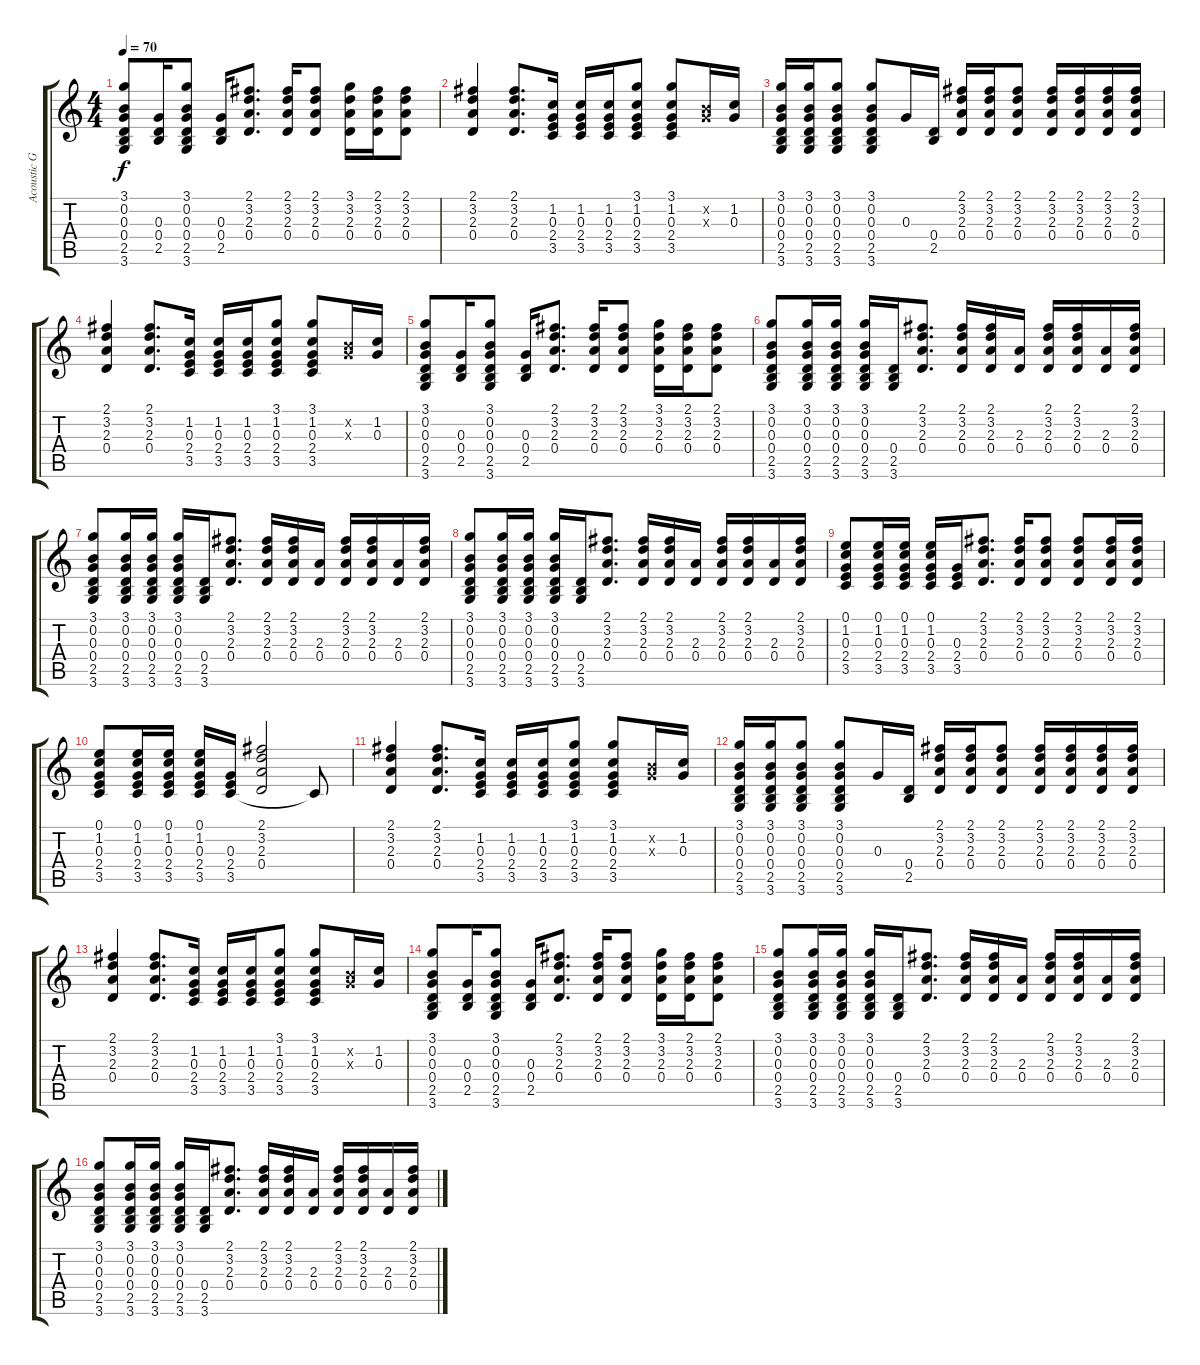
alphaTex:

\track ("Acoustic Guitar" "Acoustic G") {instrument acousticguitarsteel}
\staff {score tabs}
\tuning (E4 B3 G3 D3 A2 E2) {hide}
\ts (4 4)
\tempo 70
\clef g2
\ks c
(3.1 0.2 0.3 0.4 2.5 3.6).8{dy f} (0.3 0.4 2.5).16 (3.1 0.2 0.3 0.4 2.5 3.6).8 (0.3 0.4 2.5).16 (2.1 3.2 2.3 0.4).8{d} (2.1 3.2 2.3 0.4).16 (2.1 3.2 2.3 0.4).8 (3.1 3.2 2.3 0.4).16 (2.1 3.2 2.3 0.4).16 (2.1 3.2 2.3 0.4).8 |
(2.1 3.2 2.3 0.4).4 (2.1 3.2 2.3 0.4).8{d} (1.2 0.3 2.4 3.5).16 (1.2 0.3 2.4 3.5).16 (1.2 0.3 2.4 3.5).16 (3.1 1.2 0.3 2.4 3.5).8 (3.1 1.2 0.3 2.4 3.5).8 (0.2{x} 0.3{x}).16 (1.2 0.3).16 |
(3.1 0.2 0.3 0.4 2.5 3.6).16 (3.1 0.2 0.3 0.4 2.5 3.6).16 (3.1 0.2 0.3 0.4 2.5 3.6).8 (3.1 0.2 0.3 0.4 2.5 3.6).8 0.3.16 (0.4 2.5).16 (2.1 3.2 2.3 0.4).16 (2.1 3.2 2.3 0.4).16 (2.1 3.2 2.3 0.4).8 (2.1 3.2 2.3 0.4).16 (2.1 3.2 2.3 0.4).16 (2.1 3.2 2.3 0.4).16 (2.1 3.2 2.3 0.4).16 |
(2.1 3.2 2.3 0.4).4 (2.1 3.2 2.3 0.4).8{d} (1.2 0.3 2.4 3.5).16 (1.2 0.3 2.4 3.5).16 (1.2 0.3 2.4 3.5).16 (3.1 1.2 0.3 2.4 3.5).8 (3.1 1.2 0.3 2.4 3.5).8 (0.2{x} 0.3{x}).16 (1.2 0.3).16 |
(3.1 0.2 0.3 0.4 2.5 3.6).8 (0.3 0.4 2.5).16 (3.1 0.2 0.3 0.4 2.5 3.6).8 (0.3 0.4 2.5).16 (2.1 3.2 2.3 0.4).8{d} (2.1 3.2 2.3 0.4).16 (2.1 3.2 2.3 0.4).8 (3.1 3.2 2.3 0.4).16 (2.1 3.2 2.3 0.4).16 (2.1 3.2 2.3 0.4).8 |
(3.1 0.2 0.3 0.4 2.5 3.6).8 (3.1 0.2 0.3 0.4 2.5 3.6).16 (3.1 0.2 0.3 0.4 2.5 3.6).16 (3.1 0.2 0.3 0.4 2.5 3.6).16 (0.4 2.5 3.6).16 (2.1 3.2 2.3 0.4).8{d} (2.1 3.2 2.3 0.4).16 (2.1 3.2 2.3 0.4).16 (2.3 0.4).16 (2.1 3.2 2.3 0.4).16 (2.1 3.2 2.3 0.4).16 (2.3 0.4).16 (2.1 3.2 2.3 0.4).16 |
(3.1 0.2 0.3 0.4 2.5 3.6).8 (3.1 0.2 0.3 0.4 2.5 3.6).16 (3.1 0.2 0.3 0.4 2.5 3.6).16 (3.1 0.2 0.3 0.4 2.5 3.6).16 (0.4 2.5 3.6).16 (2.1 3.2 2.3 0.4).8{d} (2.1 3.2 2.3 0.4).16 (2.1 3.2 2.3 0.4).16 (2.3 0.4).16 (2.1 3.2 2.3 0.4).16 (2.1 3.2 2.3 0.4).16 (2.3 0.4).16 (2.1 3.2 2.3 0.4).16 |
(3.1 0.2 0.3 0.4 2.5 3.6).8 (3.1 0.2 0.3 0.4 2.5 3.6).16 (3.1 0.2 0.3 0.4 2.5 3.6).16 (3.1 0.2 0.3 0.4 2.5 3.6).16 (0.4 2.5 3.6).16 (2.1 3.2 2.3 0.4).8{d} (2.1 3.2 2.3 0.4).16 (2.1 3.2 2.3 0.4).16 (2.3 0.4).16 (2.1 3.2 2.3 0.4).16 (2.1 3.2 2.3 0.4).16 (2.3 0.4).16 (2.1 3.2 2.3 0.4).16 |
(0.1 1.2 0.3 2.4 3.5).8 (0.1 1.2 0.3 2.4 3.5).16 (0.1 1.2 0.3 2.4 3.5).16 (0.1 1.2 0.3 2.4 3.5).16 (0.3 2.4 3.5).16 (2.1 3.2 2.3 0.4).8{d} (2.1 3.2 2.3 0.4).16 (2.1 3.2 2.3 0.4).8 (2.1 3.2 2.3 0.4).8 (2.1 3.2 2.3 0.4).16 (2.1 3.2 2.3 0.4).16 |
(0.1 1.2 0.3 2.4 3.5).8 (0.1 1.2 0.3 2.4 3.5).16 (0.1 1.2 0.3 2.4 3.5).16 (0.1 1.2 0.3 2.4 3.5).16 (0.3 2.4 3.5).16 (2.1 3.2 2.3 0.4).2 3.5{t}.8 |
(2.1 3.2 2.3 0.4).4 (2.1 3.2 2.3 0.4).8{d} (1.2 0.3 2.4 3.5).16 (1.2 0.3 2.4 3.5).16 (1.2 0.3 2.4 3.5).16 (3.1 1.2 0.3 2.4 3.5).8 (3.1 1.2 0.3 2.4 3.5).8 (0.2{x} 0.3{x}).16 (1.2 0.3).16 |
(3.1 0.2 0.3 0.4 2.5 3.6).16 (3.1 0.2 0.3 0.4 2.5 3.6).16 (3.1 0.2 0.3 0.4 2.5 3.6).8 (3.1 0.2 0.3 0.4 2.5 3.6).8 0.3.16 (0.4 2.5).16 (2.1 3.2 2.3 0.4).16 (2.1 3.2 2.3 0.4).16 (2.1 3.2 2.3 0.4).8 (2.1 3.2 2.3 0.4).16 (2.1 3.2 2.3 0.4).16 (2.1 3.2 2.3 0.4).16 (2.1 3.2 2.3 0.4).16 |
(2.1 3.2 2.3 0.4).4 (2.1 3.2 2.3 0.4).8{d} (1.2 0.3 2.4 3.5).16 (1.2 0.3 2.4 3.5).16 (1.2 0.3 2.4 3.5).16 (3.1 1.2 0.3 2.4 3.5).8 (3.1 1.2 0.3 2.4 3.5).8 (0.2{x} 0.3{x}).16 (1.2 0.3).16 |
(3.1 0.2 0.3 0.4 2.5 3.6).8 (0.3 0.4 2.5).16 (3.1 0.2 0.3 0.4 2.5 3.6).8 (0.3 0.4 2.5).16 (2.1 3.2 2.3 0.4).8{d} (2.1 3.2 2.3 0.4).16 (2.1 3.2 2.3 0.4).8 (3.1 3.2 2.3 0.4).16 (2.1 3.2 2.3 0.4).16 (2.1 3.2 2.3 0.4).8 |
(3.1 0.2 0.3 0.4 2.5 3.6).8 (3.1 0.2 0.3 0.4 2.5 3.6).16 (3.1 0.2 0.3 0.4 2.5 3.6).16 (3.1 0.2 0.3 0.4 2.5 3.6).16 (0.4 2.5 3.6).16 (2.1 3.2 2.3 0.4).8{d} (2.1 3.2 2.3 0.4).16 (2.1 3.2 2.3 0.4).16 (2.3 0.4).16 (2.1 3.2 2.3 0.4).16 (2.1 3.2 2.3 0.4).16 (2.3 0.4).16 (2.1 3.2 2.3 0.4).16 |
(3.1 0.2 0.3 0.4 2.5 3.6).8 (3.1 0.2 0.3 0.4 2.5 3.6).16 (3.1 0.2 0.3 0.4 2.5 3.6).16 (3.1 0.2 0.3 0.4 2.5 3.6).16 (0.4 2.5 3.6).16 (2.1 3.2 2.3 0.4).8{d} (2.1 3.2 2.3 0.4).16 (2.1 3.2 2.3 0.4).16 (2.3 0.4).16 (2.1 3.2 2.3 0.4).16 (2.1 3.2 2.3 0.4).16 (2.3 0.4).16 (2.1 3.2 2.3 0.4).16
